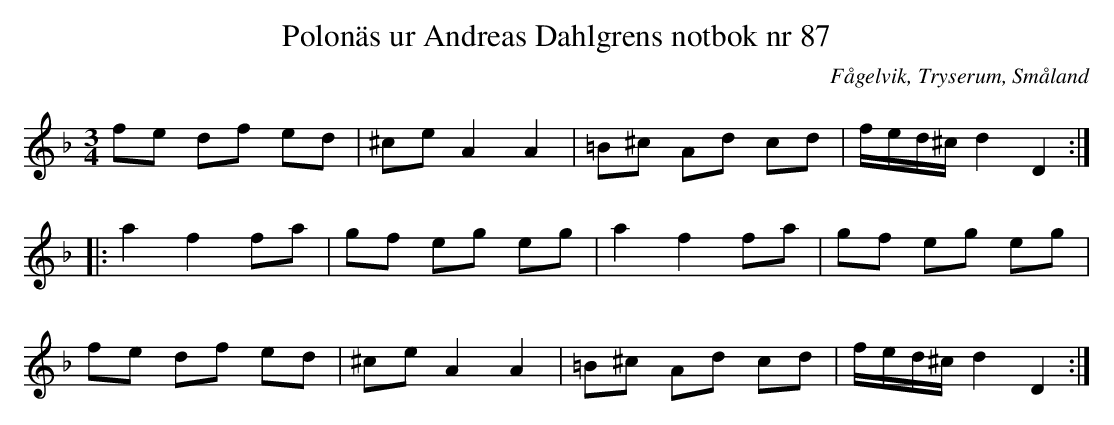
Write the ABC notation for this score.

X:1
T: Polonäs ur Andreas Dahlgrens notbok nr 87
O: Fågelvik, Tryserum, Småland
M: 3/4
L: 1/16
K: Dm
f2e2 d2f2 e2d2 | ^c2e2 A4 A4 | =B2^c2 A2d2 c2d2 | fed^c d4 D4 ::
a4 f4 f2a2 | g2f2 e2g2 e2g2 | a4 f4 f2a2 | g2f2 e2g2 e2g2 |
f2e2 d2f2 e2d2 | ^c2e2 A4 A4 | =B2^c2 A2d2 c2d2 | fed^c d4 D4 :|
